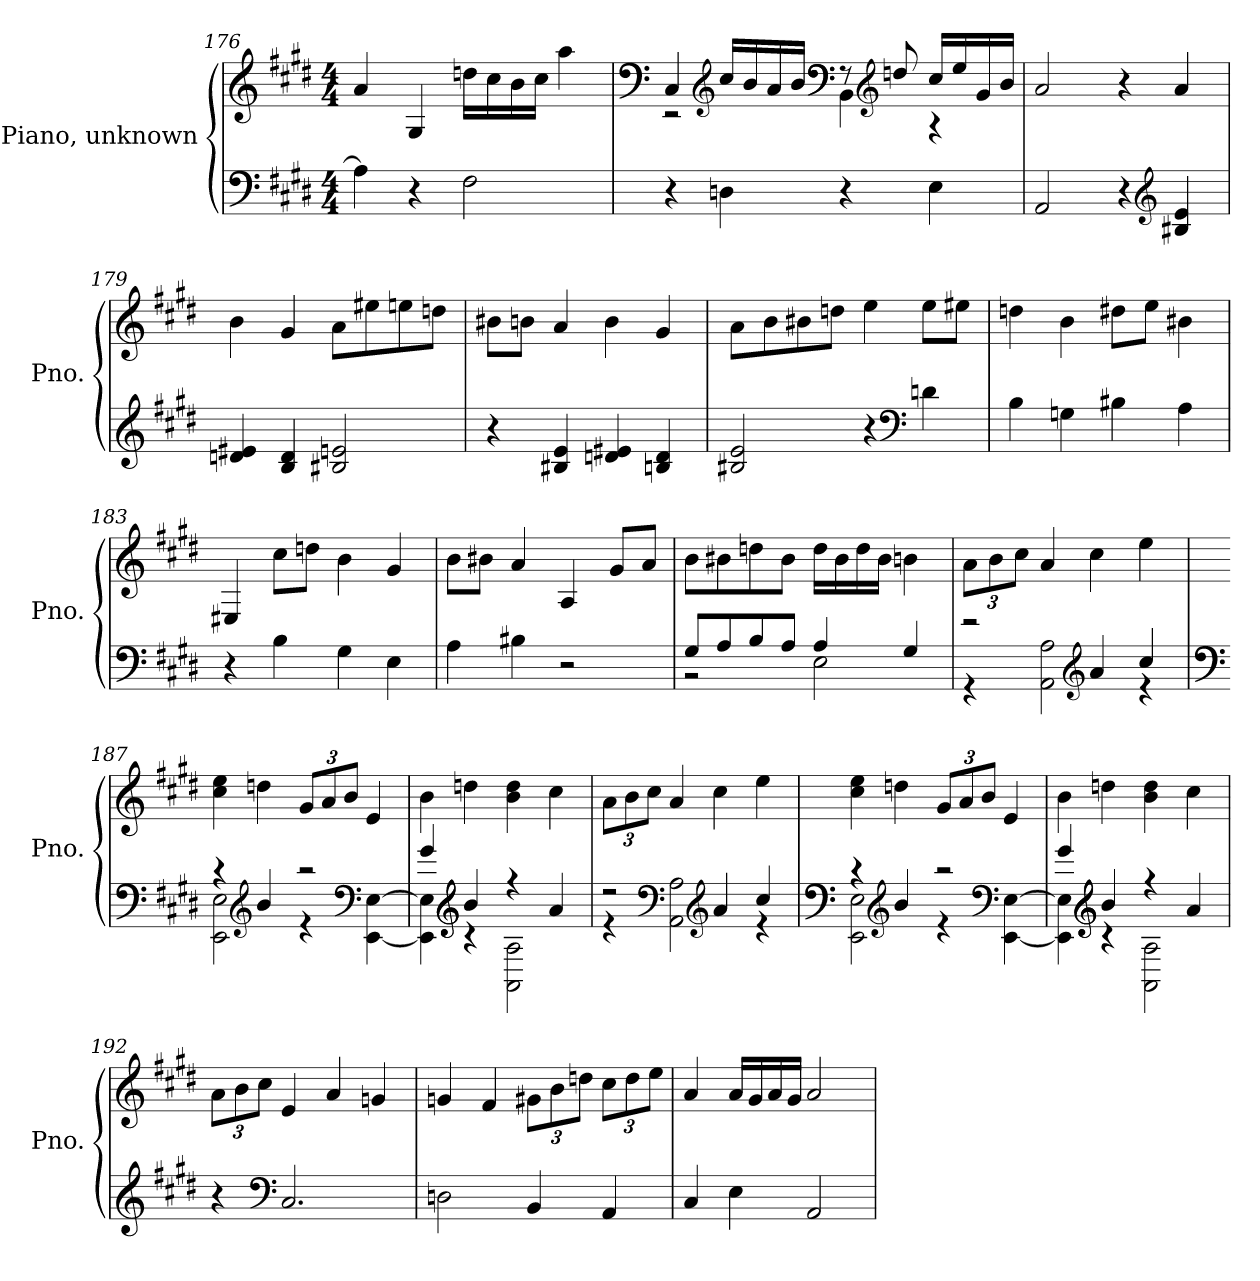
**kern	**kern
*part1	*part1
*staff2	*staff1
*I"Piano, unknown	*
*I'Pno.	*
*clefF4	*clefG2
*k[f#c#g#d#]	*k[f#c#g#d#]
*M4/4	*M4/4
=176	=176
4A\]	4a/
4r	4G#/
2F#\	16ddn\LL
.	16cc#\
.	16b\
.	16cc#\JJ
.	4aa\
=177	=177
*	*clefF4
*	*^
4r	4C#/	2r
*	*clefG2	*
4Dn\	16cc#/LL	.
.	16b/	.
.	16a/	.
.	16b/JJ	.
*	*clefF4	*
4r	8r	4BB\
*	*clefG2	*
.	8ddn/	.
4E\	16cc#/LL	4r
.	16ee/	.
.	16g#/	.
.	16b/JJ	.
*	*v	*v
!!LO:LB:g=z
=178	=178
2AA/	2a/
4r	4r
*clefG2	*
4B#X/ 4e/	4a/
=179	=179
4dn/ 4e#X/	4b\
4B/ 4d/	4g#/
2B#X/ 2en/	8a\L
.	8ee#X\
.	8een\
.	8ddn\J
=180	=180
4r	8b#X\L
.	8bn\J
4B#X/ 4e/	4a/
4dn/ 4e#X/	4b\
4Bn/ 4d/	4g#/
=181	=181
2B#X/ 2e/	8a\L
.	8b\
.	8b#X\
.	8ddn\J
4r	4ee\
*clefF4	*
4dn\	8ee\L
.	8ee#X\J
!!LO:LB:g=z
=182	=182
4B\	4ddn\
4Gn\	4b\
4B#X\	8dd#X\L
.	8ee\J
4A\	4b#X\
=183	=183
4r	4E#X/
4B\	8cc#\L
.	8ddn\J
4G#\	4b\
4E\	4g#/
=184	=184
4A\	8b\L
.	8b#X\J
4B#X\	4a/
2r	4A/
.	8g#/L
.	8a/J
=185	=185
*^	*
8G#/L	2r	8b\L
8A/	.	8b#X\
8B/	.	8ddn\
8A/J	.	8b#\J
4A/	2E\	16dd\LL
.	.	16b#\
.	.	16dd\
.	.	16b#\JJ
4G#/	.	4bn\
=186	=186	=186
*	*	*Xbrackettup
2r	4r	12a\L
.	.	12b\
.	.	12cc#\J
.	2AA\ 2A\	4a/
*clefG2	*	*
4a/	.	4cc#\
4cc#/	4r	4ee\
!!LO:LB:g=z
=187	=187	=187
*clefF4	*	*
4r	2EE\ 2E\	4cc#\ 4ee\
*clefG2	*	*
4b/	.	4ddn\
2r	4r	12g#/L
.	.	12a/
.	.	12b/J
*clefF4	*	*
.	[4EE\ [4E\	4e/
=188	=188	=188
4g#/	4EE\] 4E\]	4b\
*clefG2	*	*
4b/	4r	4ddn\
4r	2AA\ 2A\	4b\ 4dd\
4a/	.	4cc#\
=189	=189	=189
2r	4r	12a\L
.	.	12b\
.	.	12cc#\J
*clefF4	*	*
.	2AA\ 2A\	4a/
*clefG2	*	*
4a/	.	4cc#\
4cc#/	4r	4ee\
=190	=190	=190
*clefF4	*	*
4r	2EE\ 2E\	4cc#\ 4ee\
*clefG2	*	*
4b/	.	4ddn\
2r	4r	12g#/L
.	.	12a/
.	.	12b/J
*clefF4	*	*
.	[4EE\ [4E\	4e/
=191	=191	=191
4g#/	4EE\] 4E\]	4b\
*clefG2	*	*
4b/	4r	4ddn\
4r	2AA\ 2A\	4b\ 4dd\
4a/	.	4cc#\
*v	*v	*
!!LO:LB:g=z
=192	=192
4r	12a\L
.	12b\
.	12cc#\J
*clefF4	*
2.C#/	4e/
.	4a/
.	4gn/
=193	=193
2Dn\	4gn/
.	4f#/
4BB/	12g#X\L
.	12b\
.	12ddn\J
4AA/	12cc#\L
.	12dd\
.	12ee\J
=194	=194
4C#/	4a/
4E\	16a/LL
.	16g#/
.	16a/
.	16g#/JJ
2AA/	2a/
=	=
*-	*-
